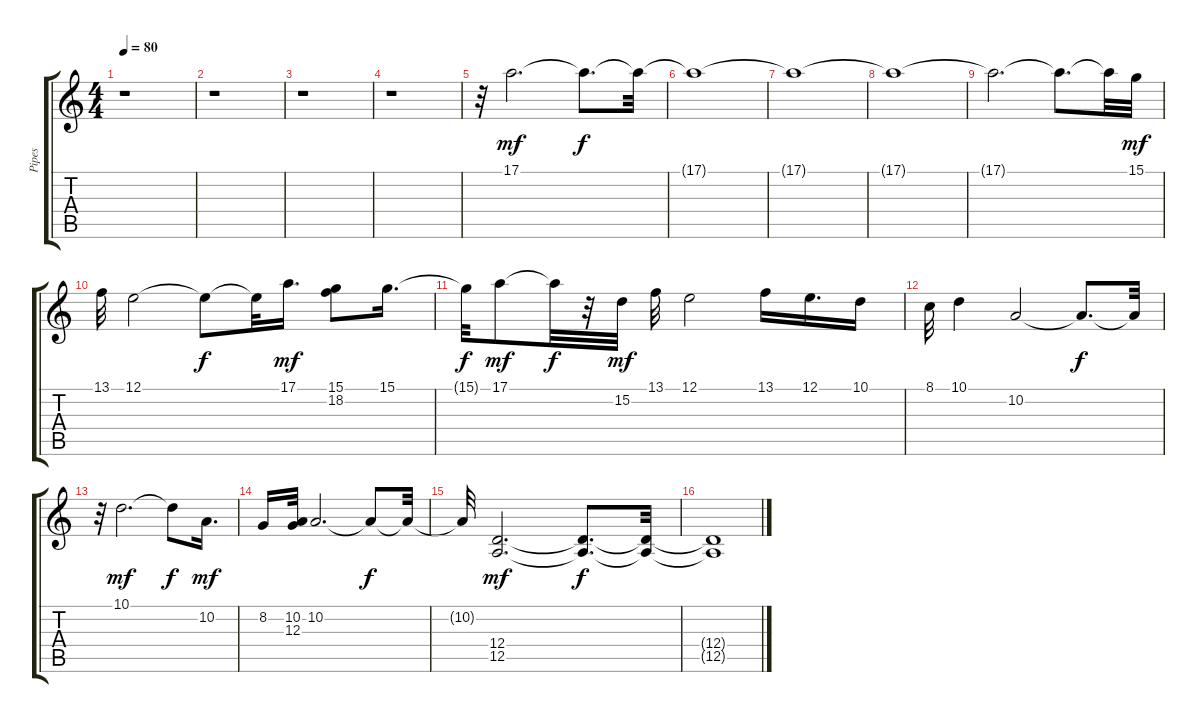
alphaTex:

\track ("Pipes   " "Pipes   ") {instrument synthbrass2}
\staff {score tabs}
\tuning (E4 B3 G3 D3 A2 E2) {hide}
\ts (4 4)
\tempo 80
\clef g2
\ks c
r.1{dy mf} |
r.1 |
r.1 |
r.1 |
r.32 17.1.2{d} 17.1{t}.8{d dy f} 17.1{t}.32 |
17.1{t}.1 |
17.1{t}.1 |
17.1{t}.1 |
17.1{t}.2{d} 17.1{t}.8{d} 17.1{t}.32 15.1.32{dy mf} |
13.1.32 12.1.2 12.1{t}.8{dy f} 12.1{t}.32 17.1.16{d dy mf} (15.1 18.2).8 15.1.16{d} |
15.1{t}.32{dy f} 17.1.8{dy mf} 17.1{t}.32{dy f} r.32 15.2.32{dy mf} 13.1.32 12.1.2 13.1.16 12.1.16{d} 10.1.16 |
8.1.32 10.1.4 10.2.2 10.2{t}.8{d dy f} 10.2{t}.32 |
r.32 10.1.2{d dy mf} 10.1{t}.8{dy f} 10.2.16{d dy mf} |
8.2.16 (10.2 12.3).32 10.2.2{d} 10.2{t}.8{dy f} 10.2{t}.32 |
10.2{t}.32 (12.4 12.5).2{d dy mf volume 8} (12.4{t} 12.5{t}).8{d dy f} (12.4{t} 12.5{t}).32 |
(12.4{t} 12.5{t}).1
